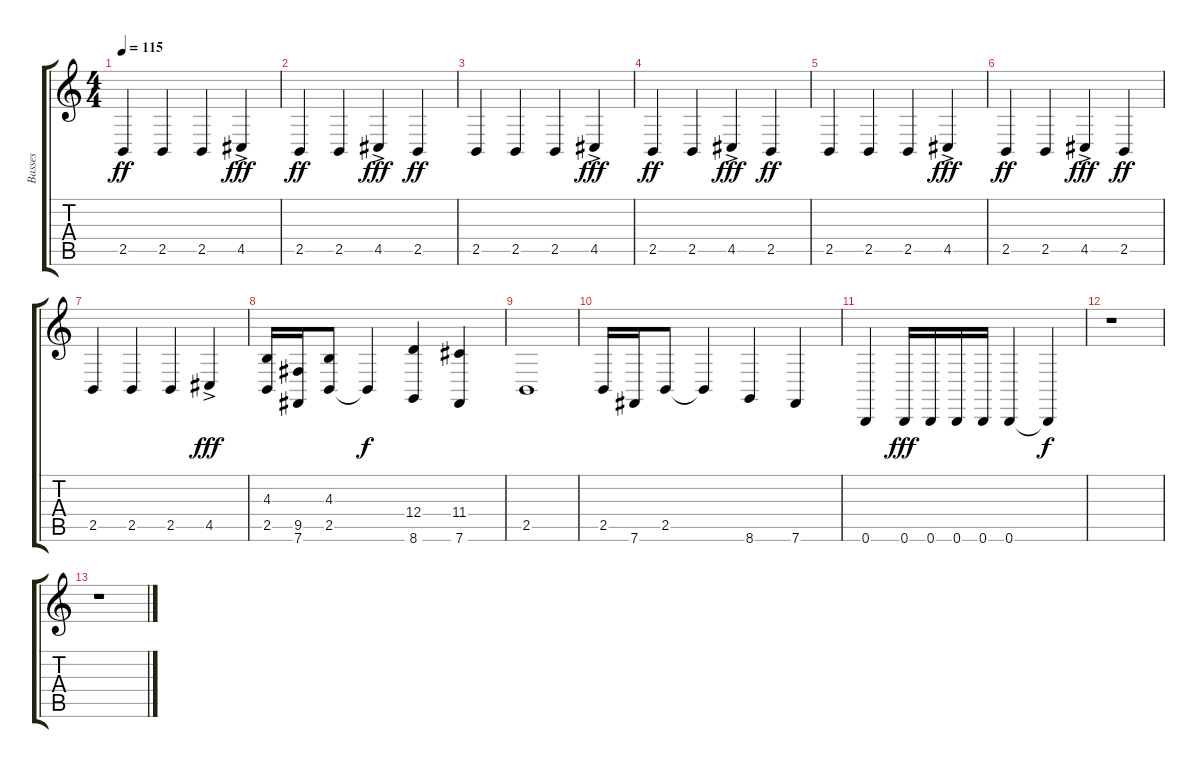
\track ("Basses" "Basses") {instrument brasssection}
\staff {score tabs}
\tuning (E4 B3 G3 D3 A2 B1) {hide}
\ts (4 4)
\tempo 115
\clef g2
\ks c
2.5.4{dy ff} 2.5.4 2.5.4 4.5{ac}.4{dy fff} |
2.5.4{dy ff} 2.5.4 4.5{ac}.4{dy fff} 2.5.4{dy ff} |
2.5.4 2.5.4 2.5.4 4.5{ac}.4{dy fff} |
2.5.4{dy ff} 2.5.4 4.5{ac}.4{dy fff} 2.5.4{dy ff} |
2.5.4 2.5.4 2.5.4 4.5{ac}.4{dy fff} |
2.5.4{dy ff} 2.5.4 4.5{ac}.4{dy fff} 2.5.4{dy ff} |
2.5.4 2.5.4 2.5.4 4.5{ac}.4{dy fff} |
(4.3 2.5).16 (9.5 7.6).16 (4.3 2.5).8 2.5{t}.4{dy f} (12.4 8.6).4 (11.4 7.6).4 |
2.5.1 |
2.5.16 7.6.16 2.5.8 2.5{t}.4 8.6.4 7.6.4 |
0.6.4 0.6.16{dy fff} 0.6.16 0.6.16 0.6.16 0.6.4 0.6{t}.4{dy f} |
r.1 |
r.1
